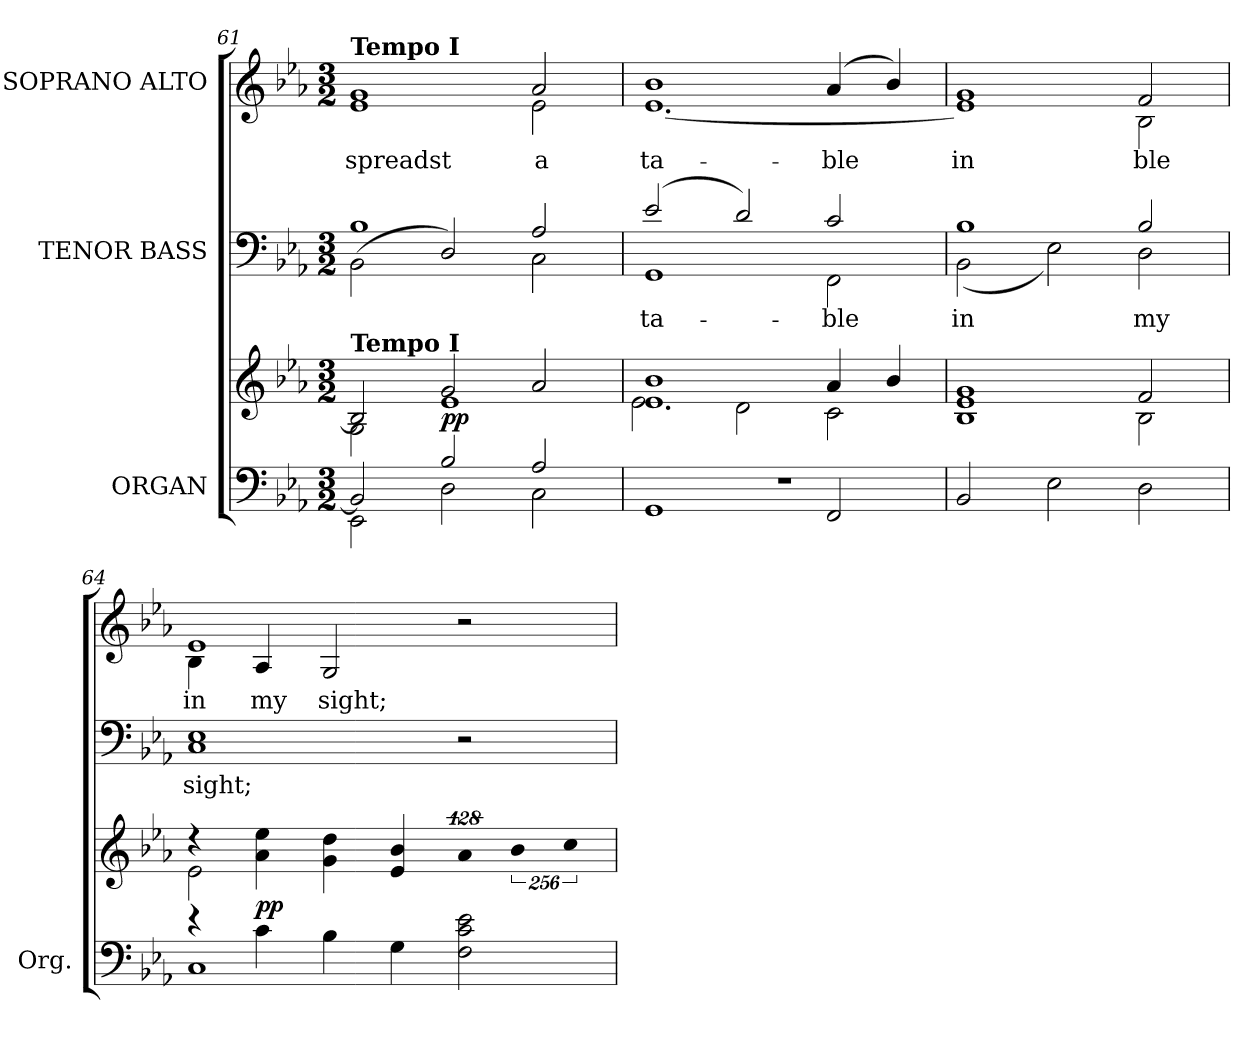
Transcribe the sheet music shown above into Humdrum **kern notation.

**kern	**kern	**dynam	**kern	**text	**kern	**text
*part3	*part3	*part3	*part2	*part2	*part1	*part1
*staff4	*staff3	*staff3/4	*staff2	*staff2	*staff1	*staff1
*I"ORGAN	*	*	*I"TENOR BASS	*	*I"SOPRANO ALTO	*
*I'Org.	*	*	*	*	*	*
*clefF4	*clefG2	*	*clefF4	*	*clefG2	*
*k[b-e-a-]	*k[b-e-a-]	*	*k[b-e-a-]	*	*k[b-e-a-]	*
*E-:	*E-:	*	*E-:	*	*E-:	*
*M3/2	*M3/2	*	*M3/2	*	*M3/2	*
=61	=61	=61	=61	=61	=61	=61
*^	*^	*	*^	*	*^	*
!	!	!	!	!	!	!	!	!LO:TX:a:B:t=Tempo I	!	!
!	!	!LO:TX:a:B:t=Tempo I	!	!	!	!	!	!	!	!
!	!	!	!	!	!	!	!	!	!	!LO:LY:b:color=#000000
2BB-i/]	2EE-i\	2B-i/]	2Gi\	.	1B-i	(2BB-i\	.	1gi	1e-i	spreadst
2B-i/	2Di\	2gi/	1e-i	pp	.	2Di/)	.	.	.	.
!	!	!	!	!	!	!	!	!	!	!LO:LY:b:color=#000000
2A-i/	2Ci\	2a-i/	.	.	2A-i/	2Ci\	.	2a-i/	2e-i\	a
*	*	*v	*v	*	*	*	*	*	*	*
!!LO:PB:g=z	!!
=62	=62	=62	=62	=62	=62	=62	=62	=62	=62
!LO:N:vis=1	!	!	!	!	!	!	!	!	!
*	*	*^	*	*	*	*	*	*	*
*	*	*	*^	*	*	*	*	*	*	*
!	!	!	!	!	!	!	!	!LO:LY:b:color=#000000	!	!	!
!	!	!	!	!	!	!	!	!	!	!	!LO:LY:a:color=#000000
!	!	!	!	!	!	!	!	!	!	!	!LO:LY:b:color=#000000
1.r	1GGi	1b-i	1.e-i	2e-i\	.	(2e-i/	1GGi	ta-	1b-i	[1.e-i	ta-
.	.	.	.	2di\	.	2di/)	.	.	.	.	.
!	!	!	!	!	!	!	!	!LO:LY:b:color=#000000	!	!	!
!	!	!	!	!	!	!	!	!	!	!	!LO:LY:a:color=#000000
.	2FFi/	4a-i/	.	2ci\	.	2ci/	2FFi\	-ble	(4a-i/	.	-ble
.	.	4b-i/	.	.	.	.	.	.	4b-i/)	.	.
*v	*v	*	*	*	*	*	*	*	*	*	*
*	*	*v	*v	*	*	*	*	*	*	*
=63	=63	=63	=63	=63	=63	=63	=63	=63	=63
!	!	!	!	!	!	!LO:LY:b:color=#000000	!	!	!
!	!	!	!	!	!	!	!	!	!LO:LY:a:color=#000000
2BB-i/	1gi	1B-i 1e-i	.	1B-i	(2BB-i\	in	1gi	1e-i]	in
2E-i\	.	.	.	.	2E-i\)	.	.	.	.
!	!	!	!	!	!	!LO:LY:b:color=#000000	!	!	!
!	!	!	!	!	!	!	!	!	!LO:LY:a:color=#000000
!	!	!	!	!	!	!	!	!	!LO:LY:b:color=#000000
2Di\	2fi/	2B-i\	.	2B-i/	2Di\	my	2fi/	2B-i\	-ble
=64	=64	=64	=64	=64	=64	=64	=64	=64	=64
*^	*	*	*	*	*	*	*	*	*
!	!	!	!	!	!	!	!LO:LY:b:color=#000000	!	!	!
!	!	!	!	!	!	!	!	!	!	!LO:LY:a:color=#000000
!	!	!	!	!	!	!	!	!	!	!LO:LY:b:color=#000000
4r	1Ci	4r	2e-i\	.	1E-i	1Ci	sight;	1e-i	4B-i\	in
!	!	!	!	!	!	!	!	!	!	!LO:LY:b:color=#000000
4ci\	.	4a-i\ 4ee-i	.	pp	.	.	.	.	4A-i/	my
!	!	!	!	!	!	!	!	!	!	!LO:LY:b:color=#000000
4B-i\	.	4gi\ 4ddi	1ryy	.	.	.	.	.	2Gi/	sight;
4Gi\	.	4e-i/ 4b-i	.	.	.	.	.	.	.	.
!	!	!LO:N:vis=4	!	!	!	!	!	!	!	!
2Fi\ 2ci 2e-i	2ryy	512%85a-i/	.	.	2r	2ryy	.	2r	2ryy	.
!	!	!LO:N:vis=4	!	!	!	!	!	!	!	!
.	.	1024%171b-i\	.	.	.	.	.	.	.	.
!	!	!LO:N:vis=4	!	!	!	!	!	!	!	!
.	.	1024%171cci\	.	.	.	.	.	.	.	.
*v	*v	*	*	*	*v	*v	*	*v	*v	*
*	*v	*v	*	*	*	*	*
=	=	=	=	=	=	=
*-	*-	*-	*-	*-	*-	*-
